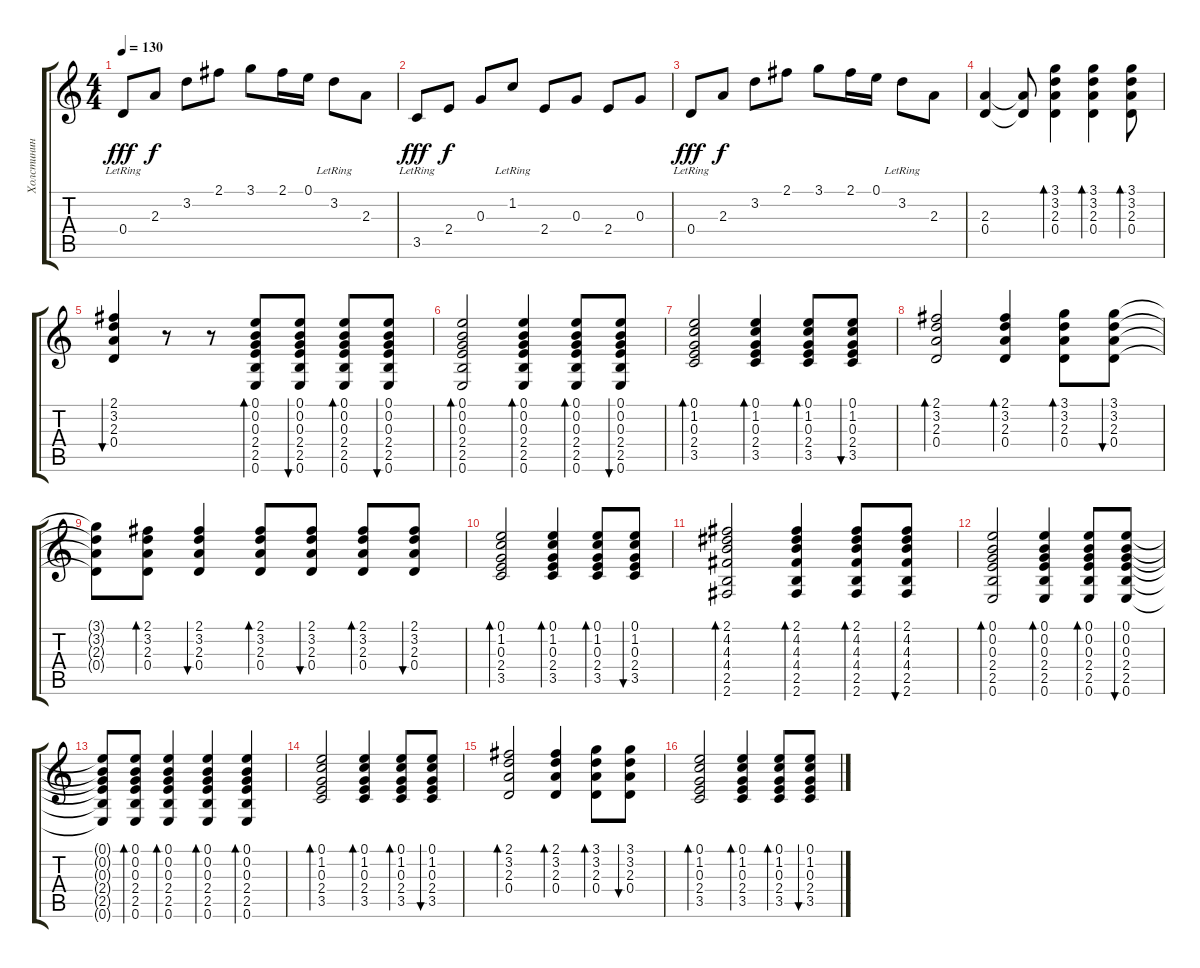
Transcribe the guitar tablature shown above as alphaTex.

\track ("Холстинин" "Холстинин") {instrument acousticguitarsteel}
\staff {score tabs}
\tuning (E4 B3 G3 D3 A2 E2) {hide}
\ts (4 4)
\tempo 130
\clef g2
\ks c
0.4{lr}.8{dy fff} 2.3.8{dy f} 3.2.8 2.1.8 3.1.8 2.1.16 0.1.16 3.2{lr}.8 2.3.8 |
3.5{lr}.8{dy fff} 2.4.8{dy f} 0.3.8 1.2{lr}.8 2.4.8 0.3.8 2.4.8 0.3.8 |
0.4{lr}.8{dy fff} 2.3.8{dy f} 3.2.8 2.1.8 3.1.8 2.1.16 0.1.16 3.2{lr}.8 2.3.8 |
(2.3 0.4).4 (2.3{t} 0.4{t}).8 (3.1 3.2 2.3 0.4).4{bd 60} (3.1 3.2 2.3 0.4).4{bd 60} (3.1 3.2 2.3 0.4).8{bd 60} |
(2.1 3.2 2.3 0.4).4{bu 60} r.8 r.8 (0.1 0.2 0.3 2.4 2.5 0.6).8{bd 60} (0.1 0.2 0.3 2.4 2.5 0.6).8{bu 60} (0.1 0.2 0.3 2.4 2.5 0.6).8{bd 60} (0.1 0.2 0.3 2.4 2.5 0.6).8{bu 60} |
(0.1 0.2 0.3 2.4 2.5 0.6).2{bd 60} (0.1 0.2 0.3 2.4 2.5 0.6).4{bd 60} (0.1 0.2 0.3 2.4 2.5 0.6).8{bd 60} (0.1 0.2 0.3 2.4 2.5 0.6).8{bu 60} |
(0.1 1.2 0.3 2.4 3.5).2{bd 60} (0.1 1.2 0.3 2.4 3.5).4{bd 60} (0.1 1.2 0.3 2.4 3.5).8{bd 60} (0.1 1.2 0.3 2.4 3.5).8{bu 60} |
(2.1 3.2 2.3 0.4).2{bd 60} (2.1 3.2 2.3 0.4).4{bd 60} (3.1 3.2 2.3 0.4).8{bd 60} (3.1 3.2 2.3 0.4).8{bu 60} |
(3.1{t} 3.2{t} 2.3{t} 0.4{t}).8 (2.1 3.2 2.3 0.4).8{bd 60} (2.1 3.2 2.3 0.4).4{bu 60} (2.1 3.2 2.3 0.4).8{bd 60} (2.1 3.2 2.3 0.4).8{bu 60} (2.1 3.2 2.3 0.4).8{bd 60} (2.1 3.2 2.3 0.4).8{bu 60} |
(0.1 1.2 0.3 2.4 3.5).2{bd 60} (0.1 1.2 0.3 2.4 3.5).4{bd 60} (0.1 1.2 0.3 2.4 3.5).8{bd 60} (0.1 1.2 0.3 2.4 3.5).8{bu 60} |
(2.1 4.2 4.3 4.4 2.5 2.6).2{bd 60} (2.1 4.2 4.3 4.4 2.5 2.6).4{bd 60} (2.1 4.2 4.3 4.4 2.5 2.6).8{bd 60} (2.1 4.2 4.3 4.4 2.5 2.6).8{bu 60} |
(0.1 0.2 0.3 2.4 2.5 0.6).2{bd 60} (0.1 0.2 0.3 2.4 2.5 0.6).4{bd 60} (0.1 0.2 0.3 2.4 2.5 0.6).8{bd 60} (0.1 0.2 0.3 2.4 2.5 0.6).8{bu 60} |
(0.1{t} 0.2{t} 0.3{t} 2.4{t} 2.5{t} 0.6{t}).8 (0.1 0.2 0.3 2.4 2.5 0.6).8{bd 60} (0.1 0.2 0.3 2.4 2.5 0.6).4{bd 60} (0.1 0.2 0.3 2.4 2.5 0.6).4{bd 60} (0.1 0.2 0.3 2.4 2.5 0.6).4{bd 60} |
(0.1 1.2 0.3 2.4 3.5).2{bd 60} (0.1 1.2 0.3 2.4 3.5).4{bd 60} (0.1 1.2 0.3 2.4 3.5).8{bd 60} (0.1 1.2 0.3 2.4 3.5).8{bu 60} |
(2.1 3.2 2.3 0.4).2{bd 60} (2.1 3.2 2.3 0.4).4{bd 60} (3.1 3.2 2.3 0.4).8{bd 60} (3.1 3.2 2.3 0.4).8{bu 60} |
(0.1 1.2 0.3 2.4 3.5).2{bd 60} (0.1 1.2 0.3 2.4 3.5).4{bd 60} (0.1 1.2 0.3 2.4 3.5).8{bd 60} (0.1 1.2 0.3 2.4 3.5).8{bu 60}
